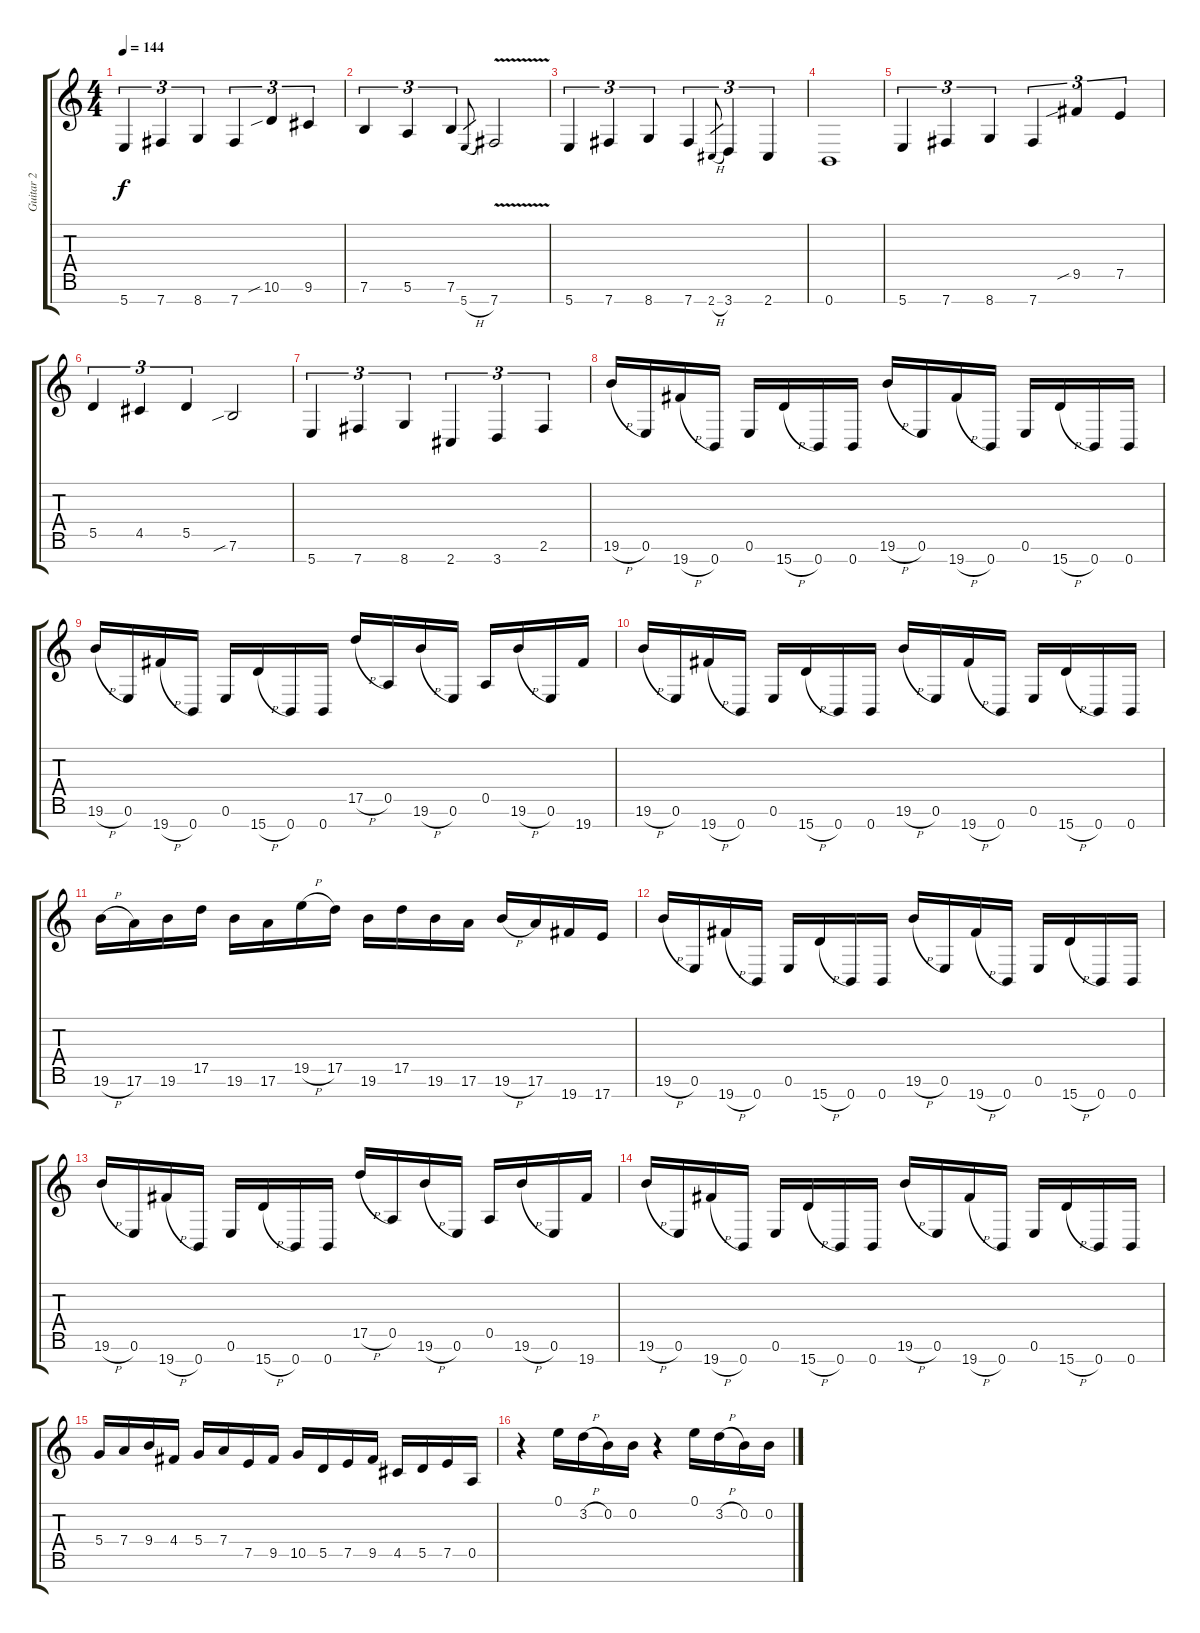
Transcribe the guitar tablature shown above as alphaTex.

\track ("Guitar 2" "Guitar 2") {instrument distortionguitar}
\staff {score tabs}
\tuning (E4 B3 G3 D3 A2 E2 B1) {hide}
\ts (4 4)
\tempo 144
\clef g2
\ks c
5.7.4{tu (3 2) dy f} 7.7.4{tu (3 2)} 8.7.4{tu (3 2)} 7.7.4{tu (3 2)} 10.6{sib}.4{tu (3 2)} 9.6.4{tu (3 2)} |
7.6.4{tu (3 2)} 5.6.4{tu (3 2)} 7.6.4{tu (3 2)} 5.7{h}.8{gr} 7.7{v}.2 |
5.7.4{tu (3 2)} 7.7.4{tu (3 2)} 8.7.4{tu (3 2)} 7.7.4{tu (3 2)} 2.7{h}.8{gr} 3.7.4{tu (3 2)} 2.7.4{tu (3 2)} |
0.7.1 |
5.7.4{tu (3 2)} 7.7.4{tu (3 2)} 8.7.4{tu (3 2)} 7.7.4{tu (3 2)} 9.5{sib}.4{tu (3 2)} 7.5.4{tu (3 2)} |
5.5.4{tu (3 2)} 4.5.4{tu (3 2)} 5.5.4{tu (3 2)} 7.6{sib}.2 |
5.7.4{tu (3 2)} 7.7.4{tu (3 2)} 8.7.4{tu (3 2)} 2.7.4{tu (3 2)} 3.7.4{tu (3 2)} 2.6.4{tu (3 2)} |
19.6{h}.16 0.6.16 19.7{h}.16 0.7.16 0.6.16 15.7{h}.16 0.7.16 0.7.16 19.6{h}.16 0.6.16 19.7{h}.16 0.7.16 0.6.16 15.7{h}.16 0.7.16 0.7.16 |
19.6{h}.16 0.6.16 19.7{h}.16 0.7.16 0.6.16 15.7{h}.16 0.7.16 0.7.16 17.5{h}.16 0.5.16 19.6{h}.16 0.6.16 0.5.16 19.6{h}.16 0.6.16 19.7.16 |
19.6{h}.16 0.6.16 19.7{h}.16 0.7.16 0.6.16 15.7{h}.16 0.7.16 0.7.16 19.6{h}.16 0.6.16 19.7{h}.16 0.7.16 0.6.16 15.7{h}.16 0.7.16 0.7.16 |
19.6{h}.16 17.6.16 19.6.16 17.5.16 19.6.16 17.6.16 19.5{h}.16 17.5.16 19.6.16 17.5.16 19.6.16 17.6.16 19.6{h}.16 17.6.16 19.7.16 17.7.16 |
19.6{h}.16 0.6.16 19.7{h}.16 0.7.16 0.6.16 15.7{h}.16 0.7.16 0.7.16 19.6{h}.16 0.6.16 19.7{h}.16 0.7.16 0.6.16 15.7{h}.16 0.7.16 0.7.16 |
19.6{h}.16 0.6.16 19.7{h}.16 0.7.16 0.6.16 15.7{h}.16 0.7.16 0.7.16 17.5{h}.16 0.5.16 19.6{h}.16 0.6.16 0.5.16 19.6{h}.16 0.6.16 19.7.16 |
19.6{h}.16 0.6.16 19.7{h}.16 0.7.16 0.6.16 15.7{h}.16 0.7.16 0.7.16 19.6{h}.16 0.6.16 19.7{h}.16 0.7.16 0.6.16 15.7{h}.16 0.7.16 0.7.16 |
5.4.16 7.4.16 9.4.16 4.4.16 5.4.16 7.4.16 7.5.16 9.5.16 10.5.16 5.5.16 7.5.16 9.5.16 4.5.16 5.5.16 7.5.16 0.5.16 |
r.4 0.1.16 3.2{h}.16 0.2.16 0.2.16 r.4 0.1.16 3.2{h}.16 0.2.16 0.2.16
